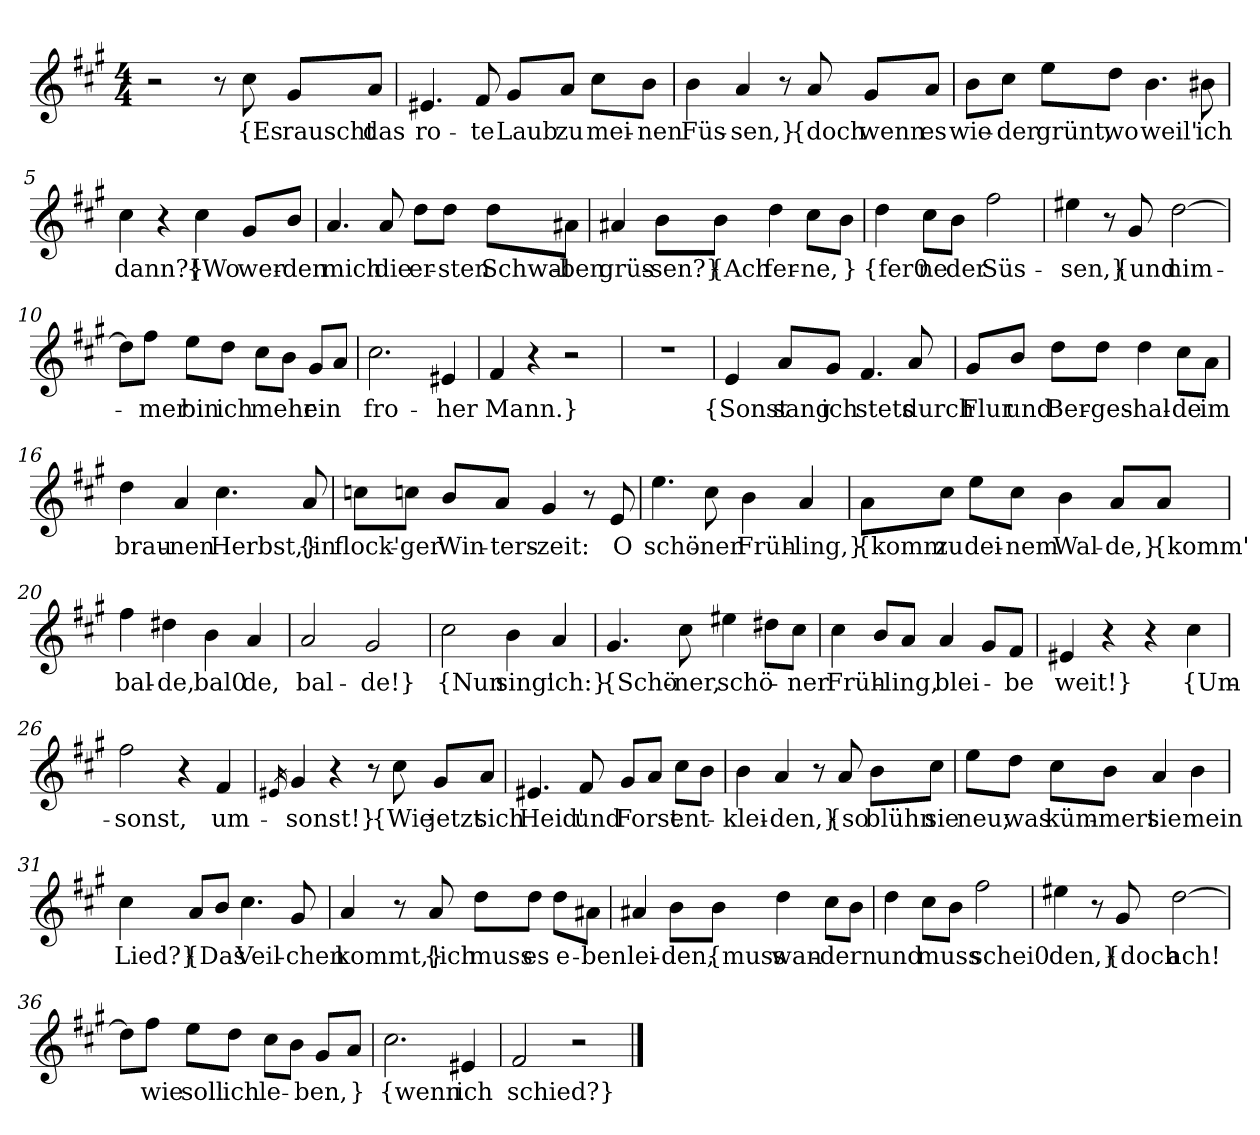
**kern	**text
*part1	*part1
*staff1	*staff1
*clefG2	*
*k[f#c#g#]	*
*M4/4	*
=1	=1
2r	.
8r	.
8cc#	{Es
8g#/L	rauscht
8a/J	das
=2	=2
4.e#X	ro-
8f#	-te
8g#/L	Laub
8a/J	zu
8cc#\L	mei-
8b\J	-nen
=3	=3
4b	Füs-
4a	-sen,}
8r	.
8a	{doch
8g#/L	wenn
8a/J	es
=4	=4
8b\L	wie-
8cc#\J	-der
8ee\L	grünt,
8dd\J	wo
4.b	weil'
8b#X	ich
=5	=5
4cc#	dann?}
4r	.
4cc#	{Wo
8g#/L	wer-
8b/J	-den
=6	=6
4.a	mich
8a	die
8dd\L	er-
8dd\J	-sten
8dd\L	Schwal-
8a#X\J	-ben
=7	=7
4a#X	grüs-
8b\L	-sen?}
8b\J	{Ach
4dd	fer-
8cc#\L	-ne,
8b\J	}
=8	=8
4dd	{fer0
8cc#\L	-ne
8b\J	der
2ff#	Süs-
=9	=9
4ee#X	-sen,}
8r	.
8g#	{und
[2dd	nim-
=10	=10
8dd\L]	.
8ff#\J	-mer
8ee\L	bin
8dd\J	ich
8cc#\L	mehr
8b\J	.
8g#/L	ein
8a/J	.
=11	=11
2.cc#	fro-
4e#X	-her
=12	=12
4f#	Mann.}
4r	.
2r	.
=13	=13
1r	.
=14	=14
4e	{Sonst
8a/L	sang
8g#/J	ich
4.f#	stets
8a	durch
=15	=15
8g#/L	Flur
8b/J	und
8dd\L	Ber-
8dd\J	-ges-
4dd	-hal-
8cc#\L	-de
8a\J	im
=16	=16
4dd	brau-
4a	-nen
4.cc#	Herbst,}
8a	{in
=17	=17
8ccn\L	flock'-
8ccn\J	-ger
8b/L	Win-
8a/J	-ters-
4g#	-zeit:
8r	.
8e	O
=18	=18
4.ee	schö-
8cc#	-ner
4b	Früh-
4a	-ling,}
=19	=19
8a\L	{komm
8cc#\J	zu
8ee\L	dei-
8cc#\J	-nem
4b	Wal-
8a/L	-de,}
8a/J	{komm'
=20	=20
4ff#	bal-
4dd#X	-de,
4b	bal0
4a	-de,
=21	=21
2a	bal-
2g#	-de!}
=22	=22
2cc#	{Nun
4b	sing'
4a	ich:}
=23	=23
4.g#	{Schö-
8cc#	-ner,
4ee#X	schö-
8dd#X\L	.
8cc#\J	-ner
=24	=24
4cc#	Früh-
8b/L	.
8a/J	-ling,
4a	blei-
8g#/L	.
8f#/J	-be
=25	=25
4e#X	weit!}
4r	.
4r	.
4cc#	{Um-
=26	=26
2ff#	-sonst,
4r	.
4f#	um-
=27	=27
16qe#X	.
4g#	-sonst!}
4r	.
8r	.
8cc#	{Wie
8g#/L	jetzt
8a/J	sich
=28	=28
4.e#X	Heid'
8f#	und
8g#/L	Forst
8a/J	.
8cc#\L	ent-
8b\J	.
=29	=29
4b	-klei-
4a	-den,}
8r	.
8a	{so
8b\L	blühn
8cc#\J	sie
=30	=30
8ee\L	neu;
8dd\J	was
8cc#\L	küm-
8b\J	-mert
4a	sie
4b	mein
=31	=31
4cc#	Lied?}
8a/L	{Das
8b/J	.
4.cc#	Veil-
8g#	-chen
=32	=32
4a	kommt,}
8r	.
8a	{ich
8dd\L	muss
8dd\J	es
8dd\L	e-
8a#X\J	-ben
=33	=33
4a#X	lei-
8b\L	-den,
8b\J	{muss
4dd	wan-
8cc#\L	-dern
8b\J	.
=34	=34
4dd	und
8cc#\L	muss
8b\J	.
2ff#	schei0
=35	=35
4ee#X	den,}
8r	.
8g#	{doch
[2dd	ach!
=36	=36
8dd\L]	.
8ff#\J	wie
8ee\L	soll
8dd\J	ich
8cc#\L	le-
8b\J	.
8g#/L	-ben,
8a/J	}
=37	=37
2.cc#	{wenn
4e#X	ich
=38	=38
2f#	schied?}
2r	.
==	==
*-	*-
